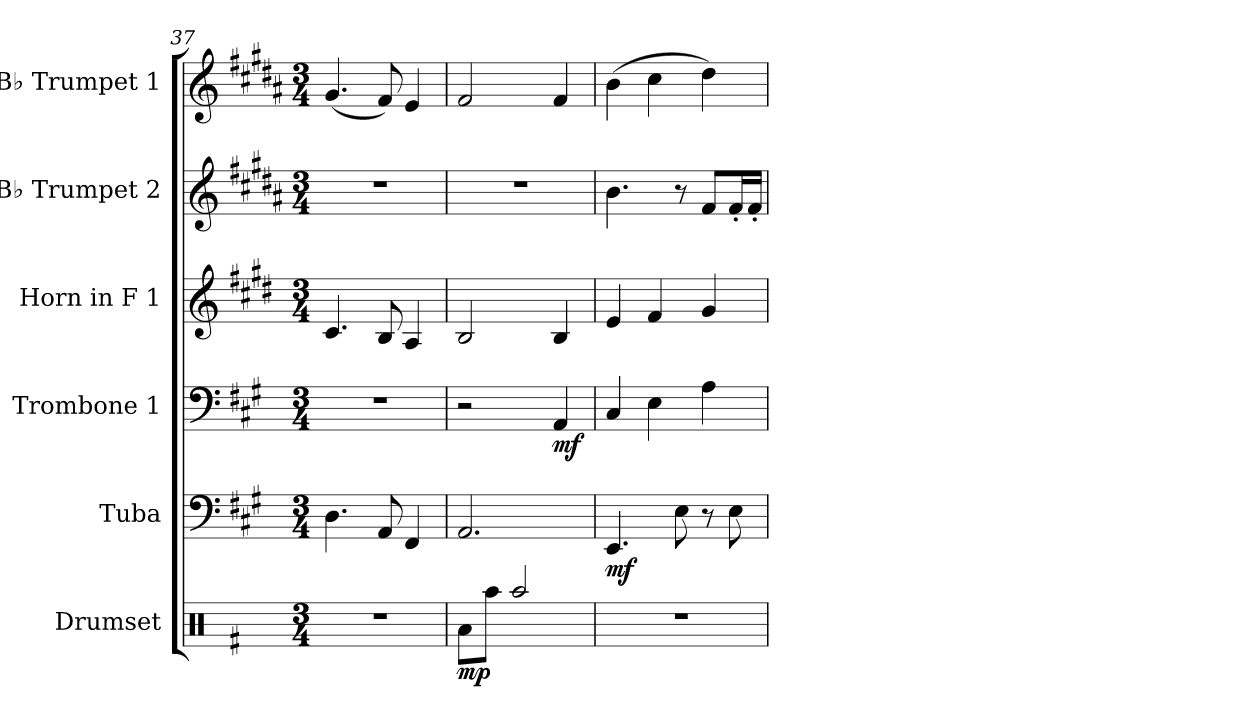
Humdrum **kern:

**kern	**dynam	**kern	**dynam	**kern	**dynam	**kern	**kern	**kern
*part6	*part6	*part5	*part5	*part4	*part4	*part3	*part2	*part1
*staff6	*staff6	*staff5	*staff5	*staff4	*staff4	*staff3	*staff2	*staff1
*I"Drumset	*	*I"Tuba	*	*I"Trombone 1	*	*I"Horn in F 1	*I"B♭ Trumpet 2	*I"B♭ Trumpet 1
*I'D. Set	*	*I'Tba.	*	*I'Tbn. 1	*	*	*I'B♭ Tpt. 2	*I'B♭ Tpt. 1
*clefX	*	*clefF4	*	*clefF4	*	*clefG2	*clefG2	*clefG2
*	*	*	*	*	*	*ITrd4c7	*ITrd1c2	*ITrd1c2
*k[f#]	*	*k[f#c#g#]	*	*k[f#c#g#]	*	*k[f#c#g#]	*k[f#c#g#]	*k[f#c#g#]
*M3/4	*	*M3/4	*	*M3/4	*	*M3/4	*M3/4	*M3/4
=37	=37	=37	=37	=37	=37	=37	=37	=37
2.r	.	4.D\	.	2.r	.	4.F#/	2.r	(<4.f#/
.	.	8AA/	.	.	.	8E/	.	8e/)
.	.	4FF#/	.	.	.	4D/	.	4d/
=38	=38	=38	=38	=38	=38	=38	=38	=38
!	!LO:DY:b	!	!	!	!	!	!	!
8Ra\L	mp	2.AA/	.	2r	.	2E/	2.r	2e/
8Raa\J	.	.	.	.	.	.	.	.
2Raa/	.	.	.	.	.	.	.	.
!	!	!	!	!	!LO:DY:b	!	!	!
.	.	.	.	4AA/	mf	4E/	.	4e/
=39	=39	=39	=39	=39	=39	=39	=39	=39
!	!	!	!LO:DY:b	!	!	!	!	!
2.r	.	4.EE/	mf	4C#/	.	4A/	4.a\	(>4a\
.	.	.	.	4E\	.	4B/	.	4b\
.	.	8E\	.	.	.	.	8r	.
.	.	8r	.	4A\	.	4c#/	8e/L	4cc#\)
.	.	8E\	.	.	.	.	16e'/L	.
.	.	.	.	.	.	.	16e'/JJ	.
=	=	=	=	=	=	=	=	=
*-	*-	*-	*-	*-	*-	*-	*-	*-
